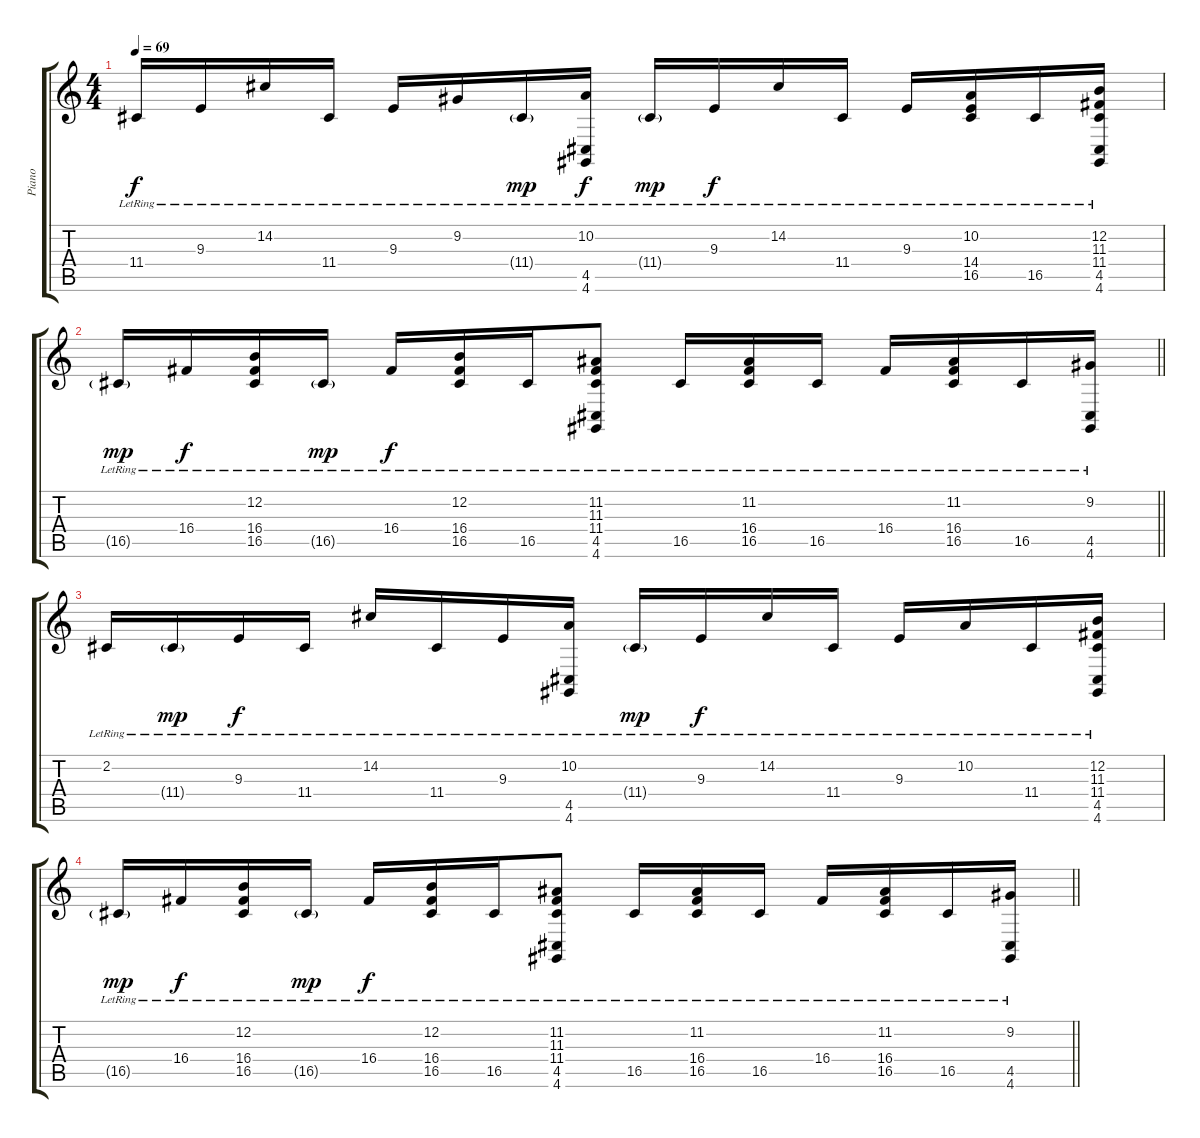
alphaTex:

\track ("Piano" "Piano") {instrument brightacousticpiano}
\staff {score tabs}
\tuning (E4 B3 G3 D3 A2 E2) {hide}
\ts (4 4)
\tempo 69
\clef g2
\ks aminor
11.4{lr}.16{dy f} 9.3{lr}.16 14.2{lr}.16 11.4{lr}.16 9.3{lr}.16 9.2{lr}.16 11.4{g lr}.16{dy mp} (10.2{lr} 4.5{lr} 4.6{lr}).16{dy f} 11.4{g lr}.16{dy mp} 9.3{lr}.16{dy f} 14.2{lr}.16 11.4{lr}.16 9.3{lr}.16 (10.2{lr} 14.4{lr} 16.5{lr}).16 16.5{lr}.16 (12.2{lr} 11.3{lr} 11.4{lr} 4.5{lr} 4.6{lr}).16 |
\barLineRight lightlight
16.5{g lr}.16{dy mp} 16.4{lr}.16{dy f} (12.2{lr} 16.4{lr} 16.5{lr}).16 16.5{g lr}.16{dy mp} 16.4{lr}.16{dy f} (12.2{lr} 16.4{lr} 16.5{lr}).16 16.5{lr}.16 (11.2{lr} 11.3{lr} 11.4{lr} 4.5{lr} 4.6{lr}).8 16.5{lr}.16 (11.2{lr} 16.4{lr} 16.5{lr}).16 16.5{lr}.16 16.4{lr}.16 (11.2{lr} 16.4{lr} 16.5{lr}).16 16.5{lr}.16 (9.2{lr} 4.5{lr} 4.6{lr}).16 |
2.2{lr}.16 11.4{g lr}.16{dy mp} 9.3{lr}.16{dy f} 11.4{lr}.16 14.2{lr}.16 11.4{lr}.16 9.3{lr}.16 (10.2{lr} 4.5{lr} 4.6{lr}).16 11.4{g lr}.16{dy mp} 9.3{lr}.16{dy f} 14.2{lr}.16 11.4{lr}.16 9.3{lr}.16 10.2{lr}.16 11.4{lr}.16 (12.2{lr} 11.3{lr} 11.4{lr} 4.5{lr} 4.6{lr}).16 |
\barLineRight lightlight
16.5{g lr}.16{dy mp} 16.4{lr}.16{dy f} (12.2{lr} 16.4{lr} 16.5{lr}).16 16.5{g lr}.16{dy mp} 16.4{lr}.16{dy f} (12.2{lr} 16.4{lr} 16.5{lr}).16 16.5{lr}.16 (11.2{lr} 11.3{lr} 11.4{lr} 4.5{lr} 4.6{lr}).8 16.5{lr}.16 (11.2{lr} 16.4{lr} 16.5{lr}).16 16.5{lr}.16 16.4{lr}.16 (11.2{lr} 16.4{lr} 16.5{lr}).16 16.5{lr}.16 (9.2{lr} 4.5{lr} 4.6{lr}).16
